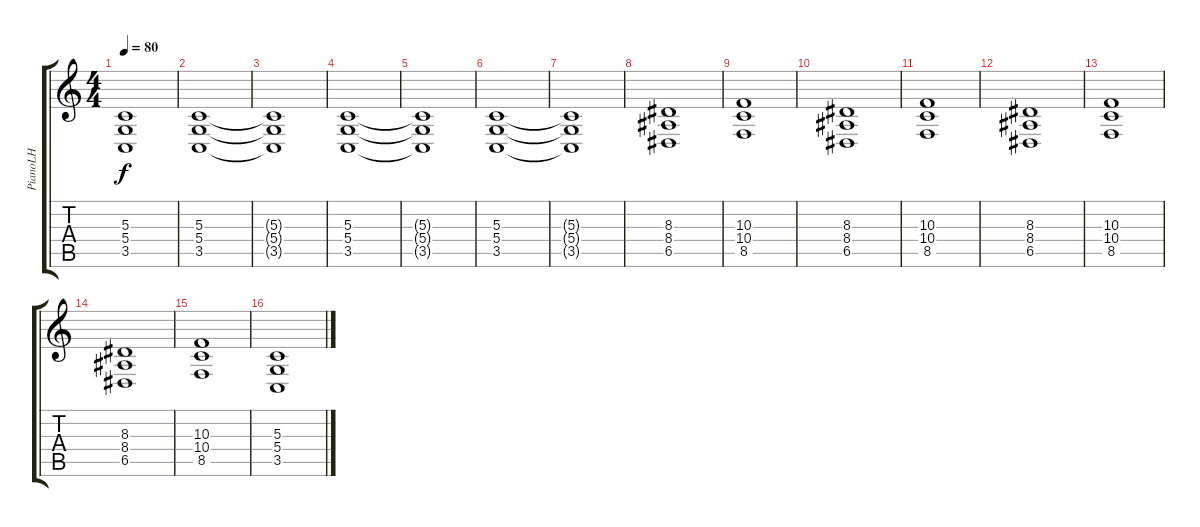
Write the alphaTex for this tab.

\track ("PianoLH" "PianoLH") {instrument electricpiano2}
\staff {score tabs}
\tuning (E4 B3 G3 D3 A2 E2) {hide}
\ts (4 4)
\tempo 80
\clef g2
\ks c
(5.3{t} 5.4{t} 3.5{t}).1{dy f} |
(5.3 5.4 3.5).1 |
(5.3{t} 5.4{t} 3.5{t}).1 |
(5.3 5.4 3.5).1 |
(5.3{t} 5.4{t} 3.5{t}).1 |
(5.3 5.4 3.5).1 |
(5.3{t} 5.4{t} 3.5{t}).1 |
(8.3 8.4 6.5).1 |
(10.3 10.4 8.5).1 |
(8.3 8.4 6.5).1 |
(10.3 10.4 8.5).1 |
(8.3 8.4 6.5).1 |
(10.3 10.4 8.5).1 |
(8.3 8.4 6.5).1 |
(10.3 10.4 8.5).1 |
(5.3 5.4 3.5).1
